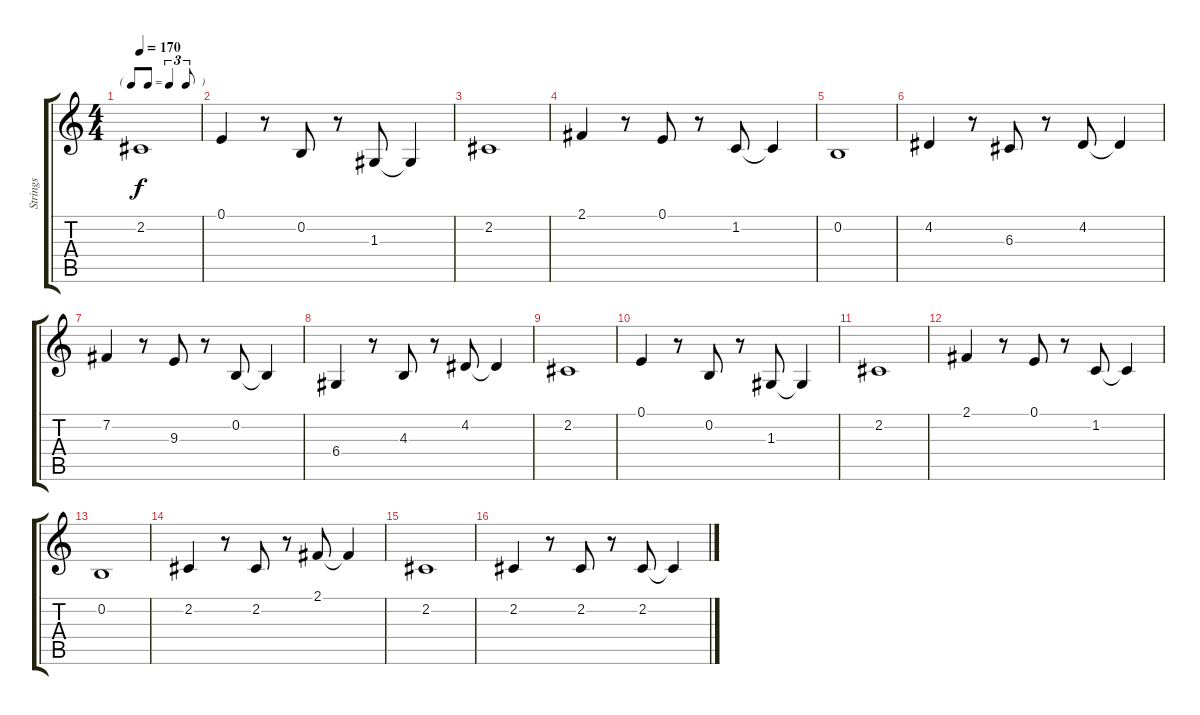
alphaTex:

\track ("Strings" "Strings") {instrument stringensemble1}
\staff {score tabs}
\tuning (E4 B3 G3 D3 A2 E2) {hide}
\ts (4 4)
\tf triplet8th
\tempo 170
\clef g2
\ks c
2.2.1{dy f} |
0.1.4 r.8 0.2.8 r.8 1.3.8 1.3{t}.4 |
2.2.1 |
2.1.4 r.8 0.1.8 r.8 1.2.8 1.2{t}.4 |
0.2.1 |
4.2.4 r.8 6.3.8 r.8 4.2.8 4.2{t}.4 |
7.2.4 r.8 9.3.8 r.8 0.2.8 0.2{t}.4 |
6.4.4 r.8 4.3.8 r.8 4.2.8 4.2{t}.4 |
2.2.1 |
0.1.4 r.8 0.2.8 r.8 1.3.8 1.3{t}.4 |
2.2.1 |
2.1.4 r.8 0.1.8 r.8 1.2.8 1.2{t}.4 |
0.2.1 |
2.2.4 r.8 2.2.8 r.8 2.1.8 2.1{t}.4 |
2.2.1 |
2.2.4 r.8 2.2.8 r.8 2.2.8 2.2{t}.4
